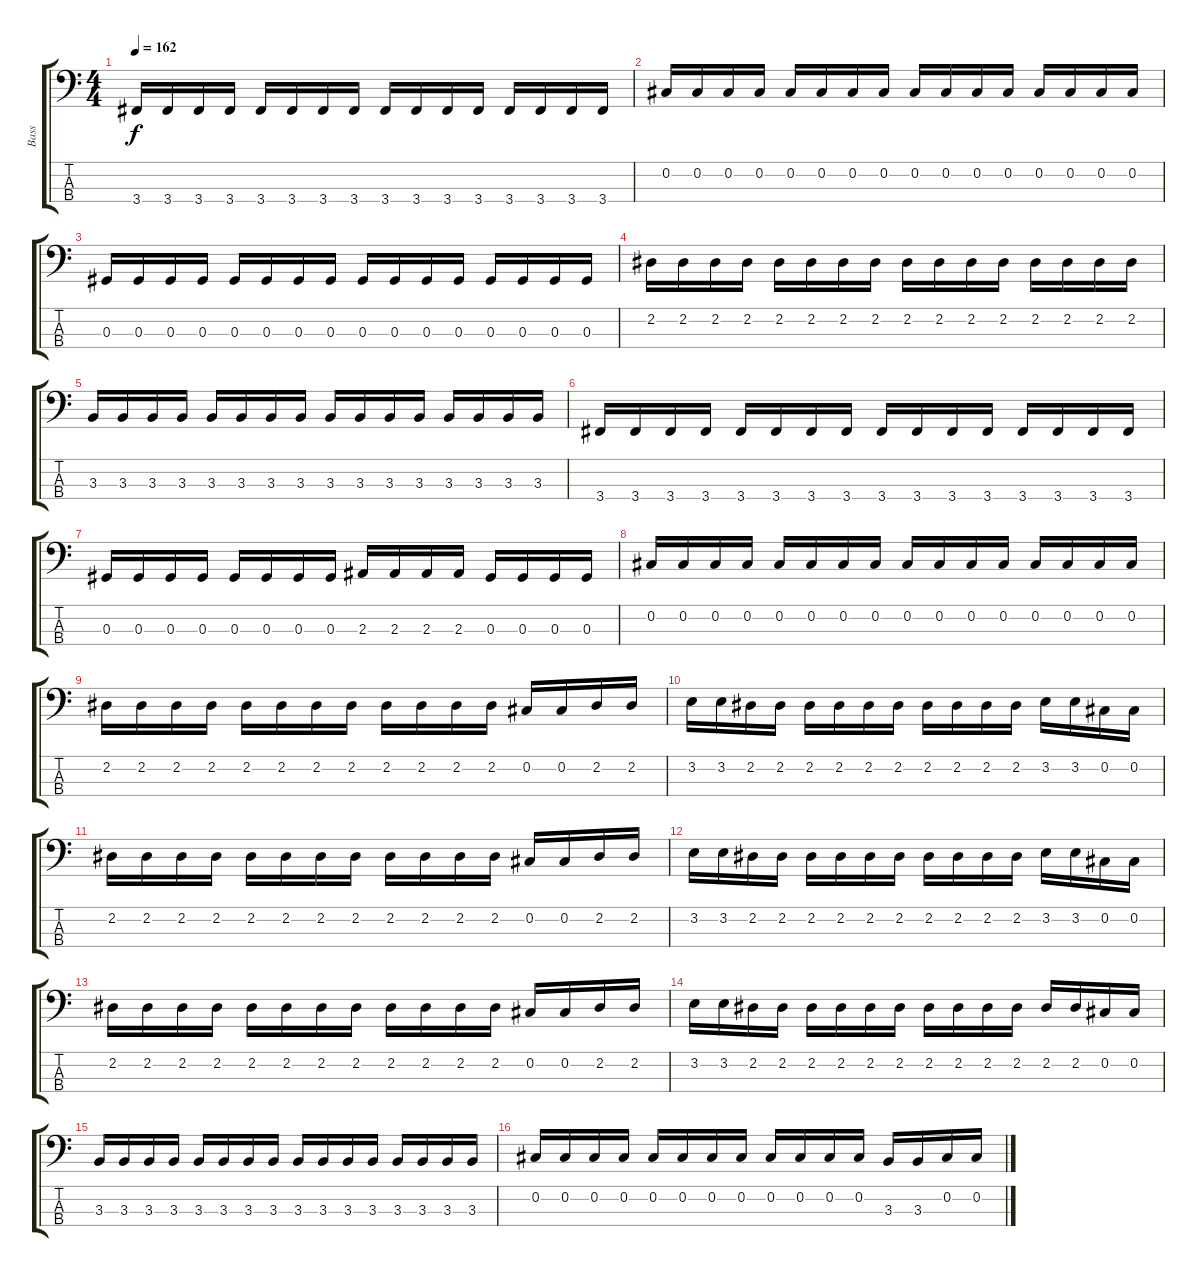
\track ("Bass" "Bass") {instrument electricbasspick}
\staff {score tabs}
\tuning (Gb2 Db2 Ab1 Eb1) {hide}
\ts (4 4)
\tempo 162
\clef f4
\ks c
3.4.16{dy f} 3.4.16 3.4.16 3.4.16 3.4.16 3.4.16 3.4.16 3.4.16 3.4.16 3.4.16 3.4.16 3.4.16 3.4.16 3.4.16 3.4.16 3.4.16 |
0.2.16 0.2.16 0.2.16 0.2.16 0.2.16 0.2.16 0.2.16 0.2.16 0.2.16 0.2.16 0.2.16 0.2.16 0.2.16 0.2.16 0.2.16 0.2.16 |
0.3.16 0.3.16 0.3.16 0.3.16 0.3.16 0.3.16 0.3.16 0.3.16 0.3.16 0.3.16 0.3.16 0.3.16 0.3.16 0.3.16 0.3.16 0.3.16 |
2.2.16 2.2.16 2.2.16 2.2.16 2.2.16 2.2.16 2.2.16 2.2.16 2.2.16 2.2.16 2.2.16 2.2.16 2.2.16 2.2.16 2.2.16 2.2.16 |
3.3.16 3.3.16 3.3.16 3.3.16 3.3.16 3.3.16 3.3.16 3.3.16 3.3.16 3.3.16 3.3.16 3.3.16 3.3.16 3.3.16 3.3.16 3.3.16 |
3.4.16 3.4.16 3.4.16 3.4.16 3.4.16 3.4.16 3.4.16 3.4.16 3.4.16 3.4.16 3.4.16 3.4.16 3.4.16 3.4.16 3.4.16 3.4.16 |
0.3.16 0.3.16 0.3.16 0.3.16 0.3.16 0.3.16 0.3.16 0.3.16 2.3.16 2.3.16 2.3.16 2.3.16 0.3.16 0.3.16 0.3.16 0.3.16 |
0.2.16 0.2.16 0.2.16 0.2.16 0.2.16 0.2.16 0.2.16 0.2.16 0.2.16 0.2.16 0.2.16 0.2.16 0.2.16 0.2.16 0.2.16 0.2.16 |
2.2.16 2.2.16 2.2.16 2.2.16 2.2.16 2.2.16 2.2.16 2.2.16 2.2.16 2.2.16 2.2.16 2.2.16 0.2.16 0.2.16 2.2.16 2.2.16 |
3.2.16 3.2.16 2.2.16 2.2.16 2.2.16 2.2.16 2.2.16 2.2.16 2.2.16 2.2.16 2.2.16 2.2.16 3.2.16 3.2.16 0.2.16 0.2.16 |
2.2.16 2.2.16 2.2.16 2.2.16 2.2.16 2.2.16 2.2.16 2.2.16 2.2.16 2.2.16 2.2.16 2.2.16 0.2.16 0.2.16 2.2.16 2.2.16 |
3.2.16 3.2.16 2.2.16 2.2.16 2.2.16 2.2.16 2.2.16 2.2.16 2.2.16 2.2.16 2.2.16 2.2.16 3.2.16 3.2.16 0.2.16 0.2.16 |
2.2.16 2.2.16 2.2.16 2.2.16 2.2.16 2.2.16 2.2.16 2.2.16 2.2.16 2.2.16 2.2.16 2.2.16 0.2.16 0.2.16 2.2.16 2.2.16 |
3.2.16 3.2.16 2.2.16 2.2.16 2.2.16 2.2.16 2.2.16 2.2.16 2.2.16 2.2.16 2.2.16 2.2.16 2.2.16 2.2.16 0.2.16 0.2.16 |
3.3.16 3.3.16 3.3.16 3.3.16 3.3.16 3.3.16 3.3.16 3.3.16 3.3.16 3.3.16 3.3.16 3.3.16 3.3.16 3.3.16 3.3.16 3.3.16 |
0.2.16 0.2.16 0.2.16 0.2.16 0.2.16 0.2.16 0.2.16 0.2.16 0.2.16 0.2.16 0.2.16 0.2.16 3.3.16 3.3.16 0.2.16 0.2.16
